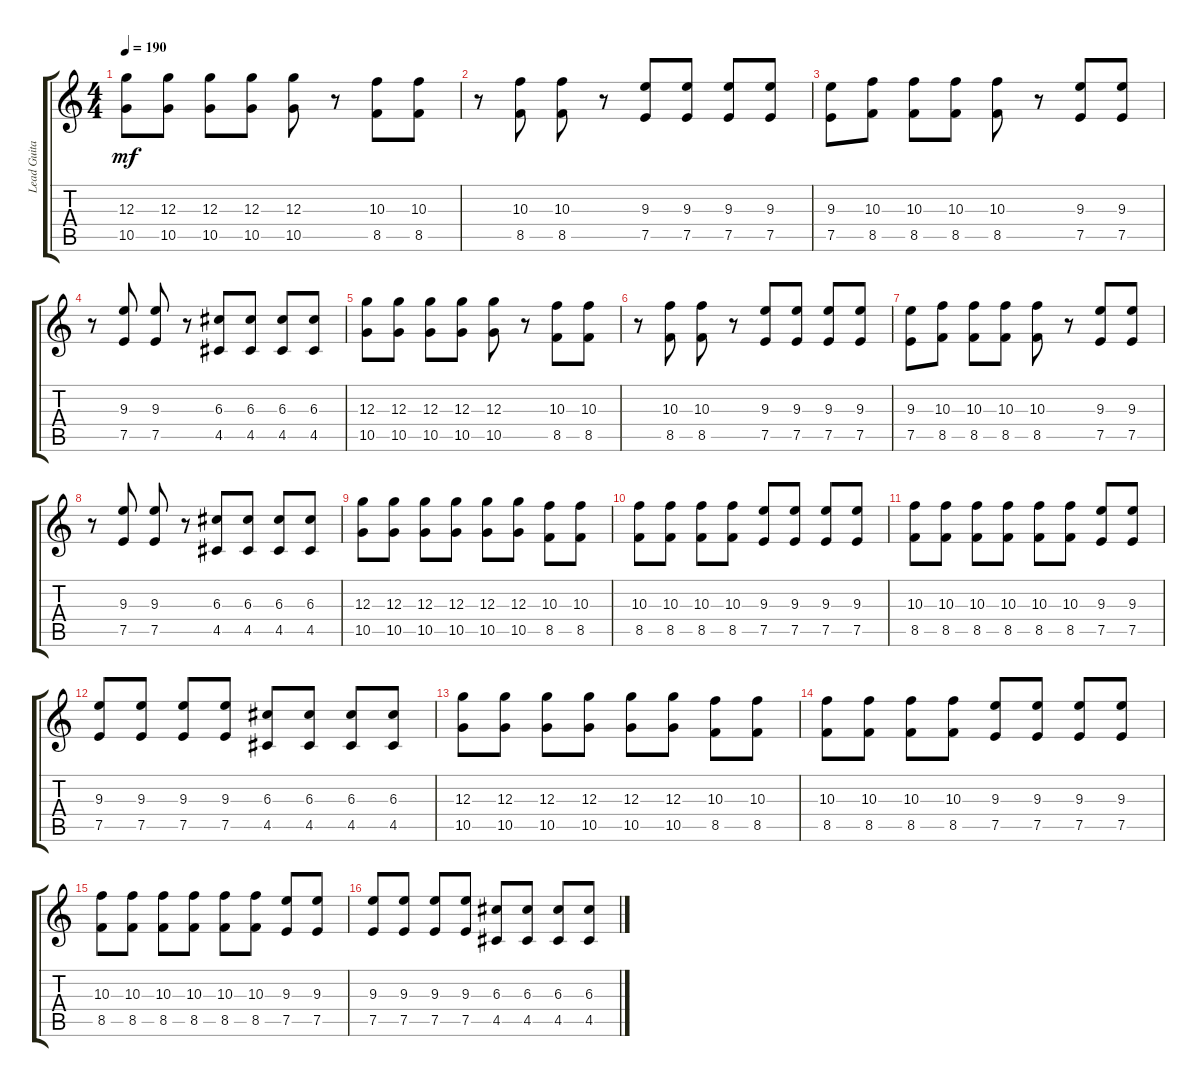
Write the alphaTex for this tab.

\track ("Lead Guitar" "Lead Guita") {instrument distortionguitar}
\staff {score tabs}
\tuning (E4 B3 G3 D3 A2 D2) {hide}
\ts (4 4)
\tempo 190
\clef g2
\ks c
(12.3 10.5).8{dy mf} (12.3 10.5).8 (12.3 10.5).8 (12.3 10.5).8 (12.3 10.5).8 r.8 (10.3 8.5).8 (10.3 8.5).8 |
r.8 (10.3 8.5).8 (10.3 8.5).8 r.8 (9.3 7.5).8 (9.3 7.5).8 (9.3 7.5).8 (9.3 7.5).8 |
(9.3 7.5).8 (10.3 8.5).8 (10.3 8.5).8 (10.3 8.5).8 (10.3 8.5).8 r.8 (9.3 7.5).8 (9.3 7.5).8 |
r.8 (9.3 7.5).8 (9.3 7.5).8 r.8 (6.3 4.5).8 (6.3 4.5).8 (6.3 4.5).8 (6.3 4.5).8 |
(12.3 10.5).8 (12.3 10.5).8 (12.3 10.5).8 (12.3 10.5).8 (12.3 10.5).8 r.8 (10.3 8.5).8 (10.3 8.5).8 |
r.8 (10.3 8.5).8 (10.3 8.5).8 r.8 (9.3 7.5).8 (9.3 7.5).8 (9.3 7.5).8 (9.3 7.5).8 |
(9.3 7.5).8 (10.3 8.5).8 (10.3 8.5).8 (10.3 8.5).8 (10.3 8.5).8 r.8 (9.3 7.5).8 (9.3 7.5).8 |
r.8 (9.3 7.5).8 (9.3 7.5).8 r.8 (6.3 4.5).8 (6.3 4.5).8 (6.3 4.5).8 (6.3 4.5).8 |
(12.3 10.5).8 (12.3 10.5).8 (12.3 10.5).8 (12.3 10.5).8 (12.3 10.5).8 (12.3 10.5).8 (10.3 8.5).8 (10.3 8.5).8 |
(10.3 8.5).8 (10.3 8.5).8 (10.3 8.5).8 (10.3 8.5).8 (9.3 7.5).8 (9.3 7.5).8 (9.3 7.5).8 (9.3 7.5).8 |
(10.3 8.5).8 (10.3 8.5).8 (10.3 8.5).8 (10.3 8.5).8 (10.3 8.5).8 (10.3 8.5).8 (9.3 7.5).8 (9.3 7.5).8 |
(9.3 7.5).8 (9.3 7.5).8 (9.3 7.5).8 (9.3 7.5).8 (6.3 4.5).8 (6.3 4.5).8 (6.3 4.5).8 (6.3 4.5).8 |
(12.3 10.5).8 (12.3 10.5).8 (12.3 10.5).8 (12.3 10.5).8 (12.3 10.5).8 (12.3 10.5).8 (10.3 8.5).8 (10.3 8.5).8 |
(10.3 8.5).8 (10.3 8.5).8 (10.3 8.5).8 (10.3 8.5).8 (9.3 7.5).8 (9.3 7.5).8 (9.3 7.5).8 (9.3 7.5).8 |
(10.3 8.5).8 (10.3 8.5).8 (10.3 8.5).8 (10.3 8.5).8 (10.3 8.5).8 (10.3 8.5).8 (9.3 7.5).8 (9.3 7.5).8 |
(9.3 7.5).8 (9.3 7.5).8 (9.3 7.5).8 (9.3 7.5).8 (6.3 4.5).8 (6.3 4.5).8 (6.3 4.5).8 (6.3 4.5).8
